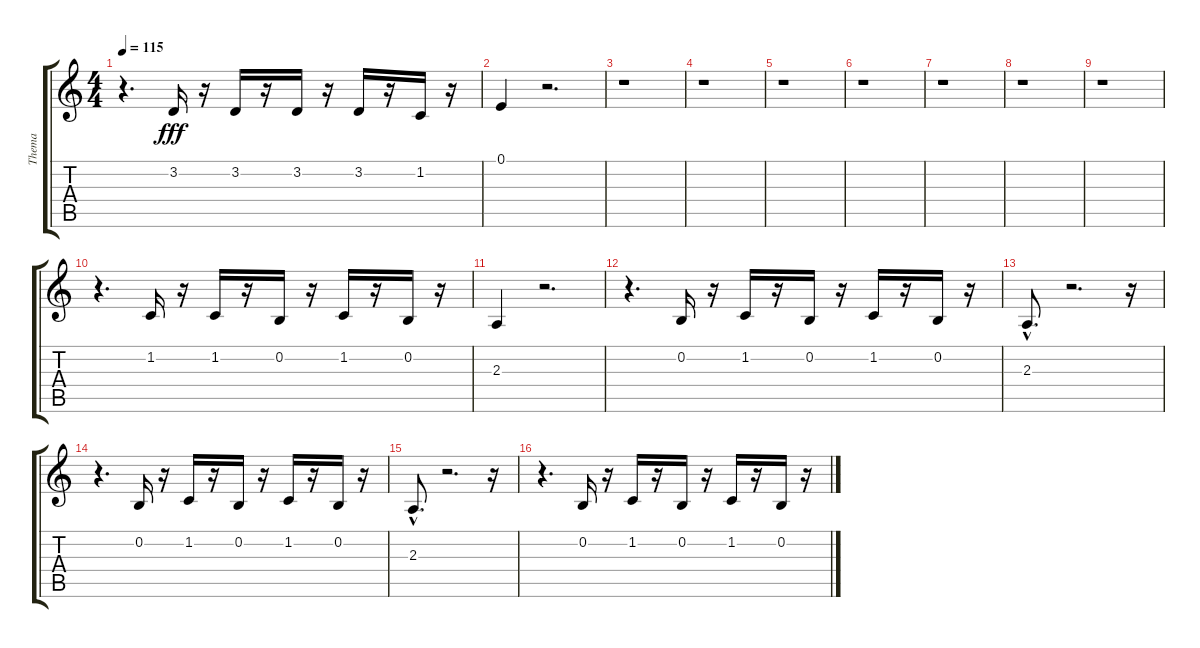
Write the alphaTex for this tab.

\track ("Thema" "Thema") {instrument lead8bassandlead}
\staff {score tabs}
\tuning (E4 B3 G3 D3 A2 E2) {hide}
\ts (4 4)
\tempo 115
\clef g2
\ks c
r.4{d dy fff} 3.2.16 r.16 3.2.16 r.16 3.2.16 r.16 3.2.16 r.16 1.2.16 r.16 |
0.1.4 r.2{d} |
r.1 |
r.1 |
r.1 |
r.1 |
r.1 |
r.1 |
r.1 |
r.4{d} 1.2.16 r.16 1.2.16 r.16 0.2.16 r.16 1.2.16 r.16 0.2.16 r.16 |
2.3.4 r.2{d} |
r.4{d} 0.2.16 r.16 1.2.16 r.16 0.2.16 r.16 1.2.16 r.16 0.2.16 r.16 |
2.3{hac}.8{d} r.2{d} r.16 |
r.4{d} 0.2.16 r.16 1.2.16 r.16 0.2.16 r.16 1.2.16 r.16 0.2.16 r.16 |
2.3{hac}.8{d} r.2{d} r.16 |
r.4{d} 0.2.16 r.16 1.2.16 r.16 0.2.16 r.16 1.2.16 r.16 0.2.16 r.16
